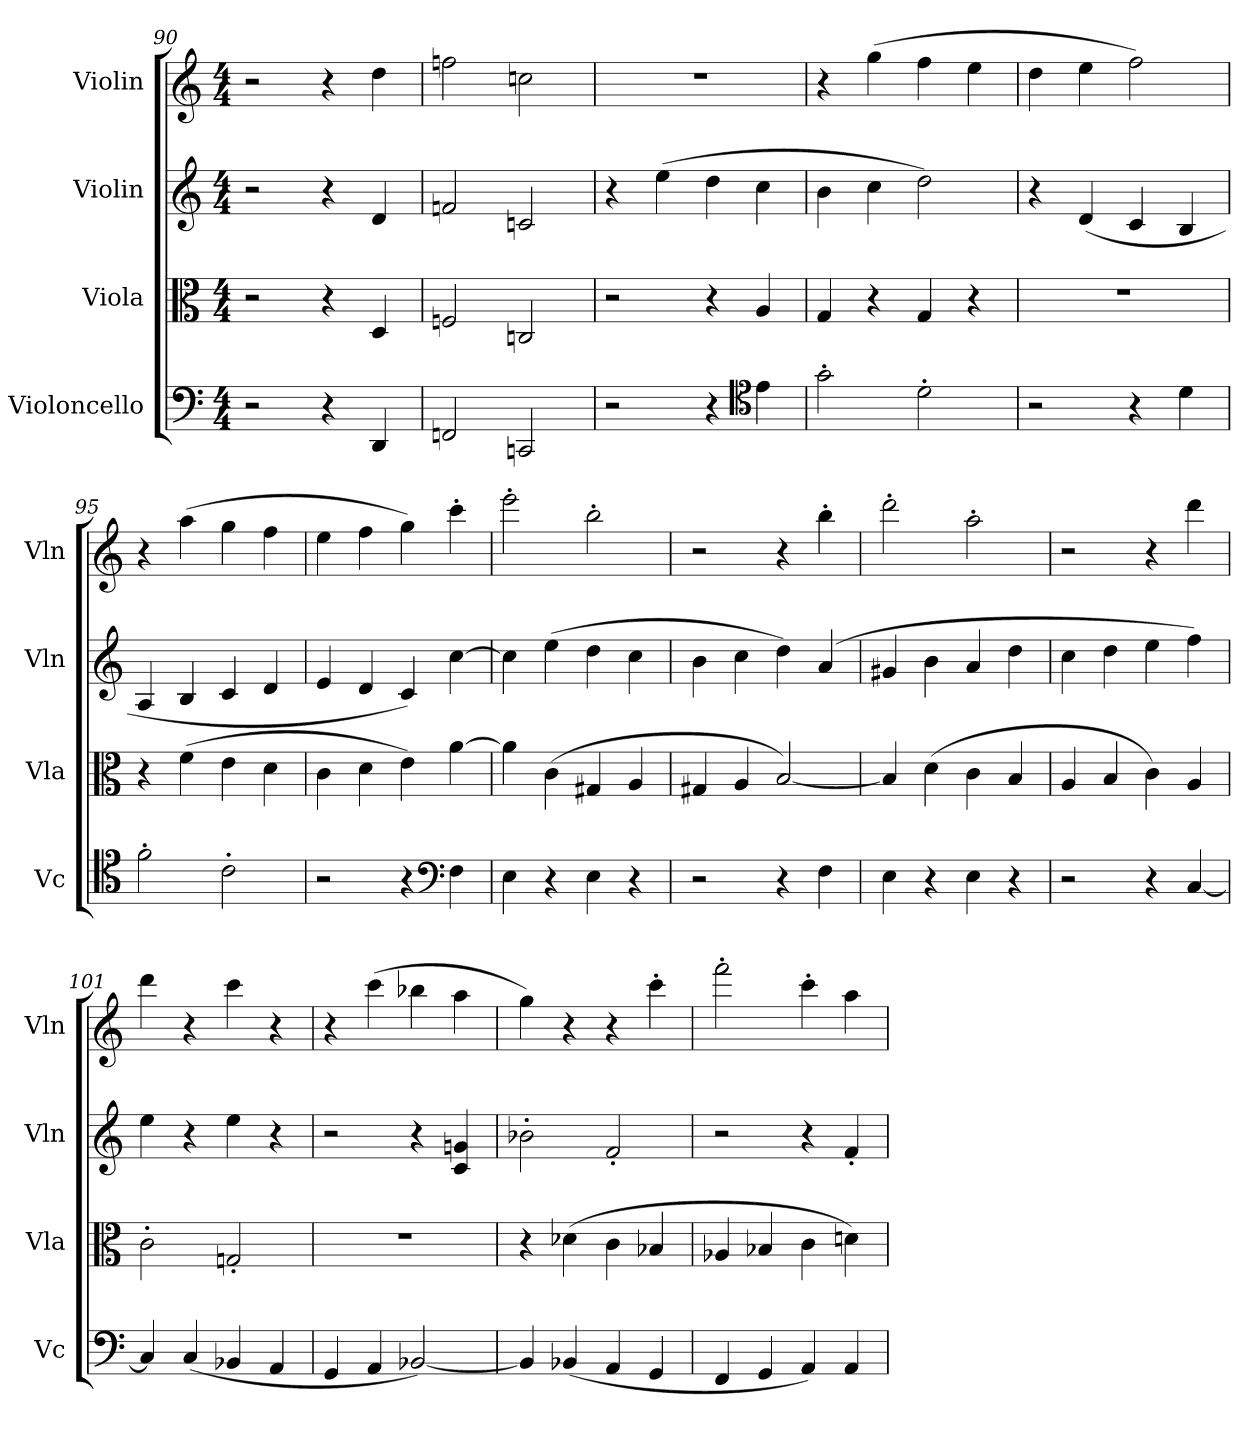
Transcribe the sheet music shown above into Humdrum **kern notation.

**kern	**kern	**kern	**kern
*part4	*part3	*part2	*part1
*staff4	*staff3	*staff2	*staff1
*I"Violoncello	*I"Viola	*I"Violin	*I"Violin
*I'Vc	*I'Vla	*I'Vln	*I'Vln
*clefF4	*clefC3	*clefG2	*clefG2
*k[]	*k[]	*k[]	*k[]
*M4/4	*M4/4	*M4/4	*M4/4
=90	=90	=90	=90
2r	2r	2r	2r
4r	4r	4r	4r
4DD/	4D/	4d/	4dd\
=91	=91	=91	=91
2FFn/	2Fn/	2fn/	2ffn\
2CCn/	2Cn/	2cn/	2ccn\
=92	=92	=92	=92
2r	2r	4r	1r
.	.	(4ee\	.
4r	4r	4dd\	.
*clefC4	*	*	*
4e\	4A/	4cc\	.
=93	=93	=93	=93
2g'\	4G/	4b\	4r
.	4r	4cc\	(4gg\
2d'\	4G/	2dd\)	4ff\
.	4r	.	4ee\
=94	=94	=94	=94
2r	1r	4r	4dd\
.	.	(4d/	4ee\
4r	.	4c/	2ff\)
4d\	.	4B/	.
=95	=95	=95	=95
2f'\	4r	4A/	4r
.	(4f\	4B/	(4aa\
2c'\	4e\	4c/	4gg\
.	4d\	4d/	4ff\
=96	=96	=96	=96
2r	4c\	4e/	4ee\
.	4d\	4d/	4ff\
4r	4e\)	4c/)	4gg\)
*clefF4	*	*	*
4F\	[4a\	[4cc\	4ccc'\
=97	=97	=97	=97
4E\	4a\]	4cc\]	2eee'\
4r	(4c\	(4ee\	.
4E\	4G#X/	4dd\	2bb'\
4r	4A/	4cc\	.
=98	=98	=98	=98
2r	4G#X/	4b\	2r
.	4A/	4cc\	.
4r	[2B/)	4dd\)	4r
4F\	.	(4a/	4bb'\
=99	=99	=99	=99
4E\	4B/]	4g#X/	2ddd'\
4r	(4d\	4b\	.
4E\	4c\	4a/	2aa'\
4r	4B/	4dd\	.
=100	=100	=100	=100
2r	4A/	4cc\	2r
.	4B/	4dd\	.
4r	4c\)	4ee\	4r
[4C/	4A/	4ff\)	4ddd\
=101	=101	=101	=101
4C/]	2c'\	4ee\	4ddd\
(4C/	.	4r	4r
4BB-X/	2Gn'/	4ee\	4ccc\
4AA/	.	4r	4r
=102	=102	=102	=102
4GG/	1r	2r	4r
4AA/	.	.	(4ccc\
[2BB-X/)	.	4r	4bb-X\
.	.	4c/ 4gn/	4aa\
=103	=103	=103	=103
4BB-/]	4r	2b-X'\	4gg\)
(4BB-X/	(4d-X\	.	4r
4AA/	4c\	2f'/	4r
4GG/	4B-X/	.	4ccc'\
=104	=104	=104	=104
4FF/	4A-X/	2r	2fff'\
4GG/	4B-X/	.	.
4AA/)	4c\	4r	4ccc'\
4AA/	4dn\)	4f'/	4aa\
=	=	=	=
*-	*-	*-	*-
